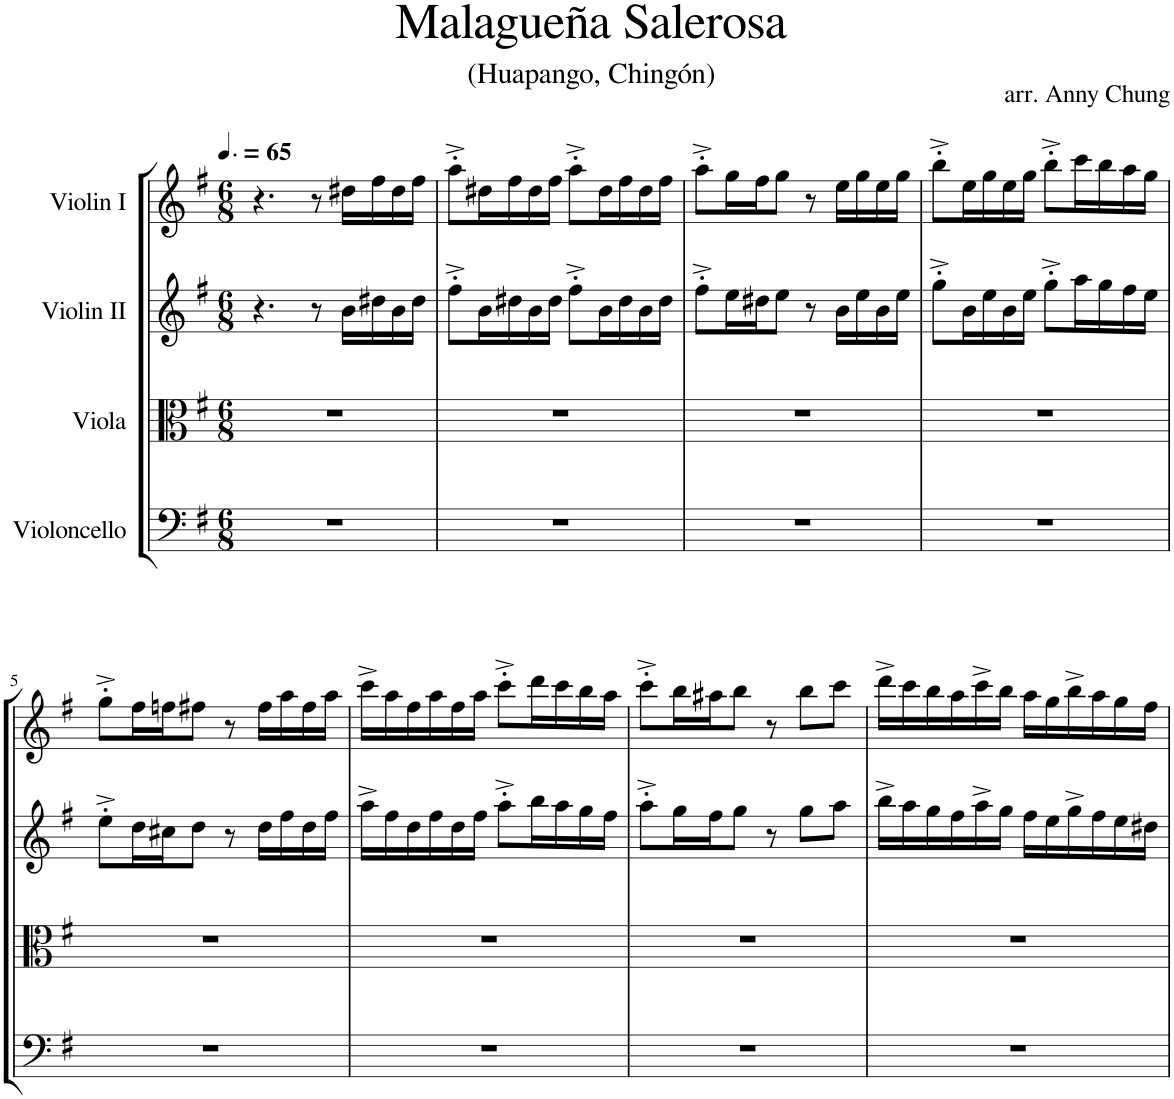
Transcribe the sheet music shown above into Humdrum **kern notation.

**kern	**kern	**kern	**kern
*part4	*part3	*part2	*part1
*staff4	*staff3	*staff2	*staff1
*I"Violoncello	*I"Viola	*I"Violin II	*I"Violin I
*I'Vc	*I'Vla	*I'Vln	*I'Vln
*clefF4	*clefC3	*clefG2	*clefG2
*k[f#]	*k[f#]	*k[f#]	*k[f#]
*M6/8	*M6/8	*M6/8	*M6/8
*MM98	*MM98	*MM98	*MM98
=1	=1	=1	=1
2.r	2.r	4.r	4.r
.	.	8r	8r
.	.	16b\LL	16dd#X\LL
.	.	16dd#X\	16ff#\
.	.	16b\	16dd#\
.	.	16dd#\JJ	16ff#\JJ
=2	=2	=2	=2
2.r	2.r	8ff#'^\L	8aa'^\L
.	.	16b\L	16dd#X\L
.	.	16dd#X\	16ff#\
.	.	16b\	16dd#\
.	.	16dd#\JJ	16ff#\JJ
.	.	8ff#'^\L	8aa'^\L
.	.	16b\L	16dd#\L
.	.	16dd#\	16ff#\
.	.	16b\	16dd#\
.	.	16dd#\JJ	16ff#\JJ
=3	=3	=3	=3
2.r	2.r	8ff#'^\L	8aa'^\L
.	.	16ee\L	16gg\L
.	.	16dd#X\J	16ff#\J
.	.	8ee\J	8gg\J
.	.	8r	8r
.	.	16b\LL	16ee\LL
.	.	16ee\	16gg\
.	.	16b\	16ee\
.	.	16ee\JJ	16gg\JJ
=4	=4	=4	=4
2.r	2.r	8gg'^\L	8bb'^\L
.	.	16b\L	16ee\L
.	.	16ee\	16gg\
.	.	16b\	16ee\
.	.	16ee\JJ	16gg\JJ
.	.	8gg'^\L	8bb'^\L
.	.	16aa\L	16ccc\L
.	.	16gg\	16bb\
.	.	16ff#\	16aa\
.	.	16ee\JJ	16gg\JJ
!!LO:LB:g=z
=5	=5	=5	=5
2.r	2.r	8ee'^\L	8gg'^\L
.	.	16dd\L	16ff#\L
.	.	16cc#X\J	16ffn\J
.	.	8dd\J	8ff#X\J
.	.	8r	8r
.	.	16dd\LL	16ff#\LL
.	.	16ff#\	16aa\
.	.	16dd\	16ff#\
.	.	16ff#\JJ	16aa\JJ
=6	=6	=6	=6
2.r	2.r	16aa^\LL	16ccc^\LL
.	.	16ff#\	16aa\
.	.	16dd\	16ff#\
.	.	16ff#\	16aa\
.	.	16dd\	16ff#\
.	.	16ff#\JJ	16aa\JJ
.	.	8aa'^\L	8ccc'^\L
.	.	16bb\L	16ddd\L
.	.	16aa\	16ccc\
.	.	16gg\	16bb\
.	.	16ff#\JJ	16aa\JJ
=7	=7	=7	=7
2.r	2.r	8aa'^\L	8ccc'^\L
.	.	16gg\L	16bb\L
.	.	16ff#\J	16aa#X\J
.	.	8gg\J	8bb\J
.	.	8r	8r
.	.	8gg\L	8bb\L
.	.	8aa\J	8ccc\J
=8	=8	=8	=8
2.r	2.r	16bb^\LL	16ddd^\LL
.	.	16aa\	16ccc\
.	.	16gg\	16bb\
.	.	16ff#\	16aa\
.	.	16aa^\	16ccc^\
.	.	16gg\JJ	16bb\JJ
.	.	16ff#\LL	16aa\LL
.	.	16ee\	16gg\
.	.	16gg^\	16bb^\
.	.	16ff#\	16aa\
.	.	16ee\	16gg\
.	.	16dd#X\JJ	16ff#\JJ
=	=	=	=
*-	*-	*-	*-
